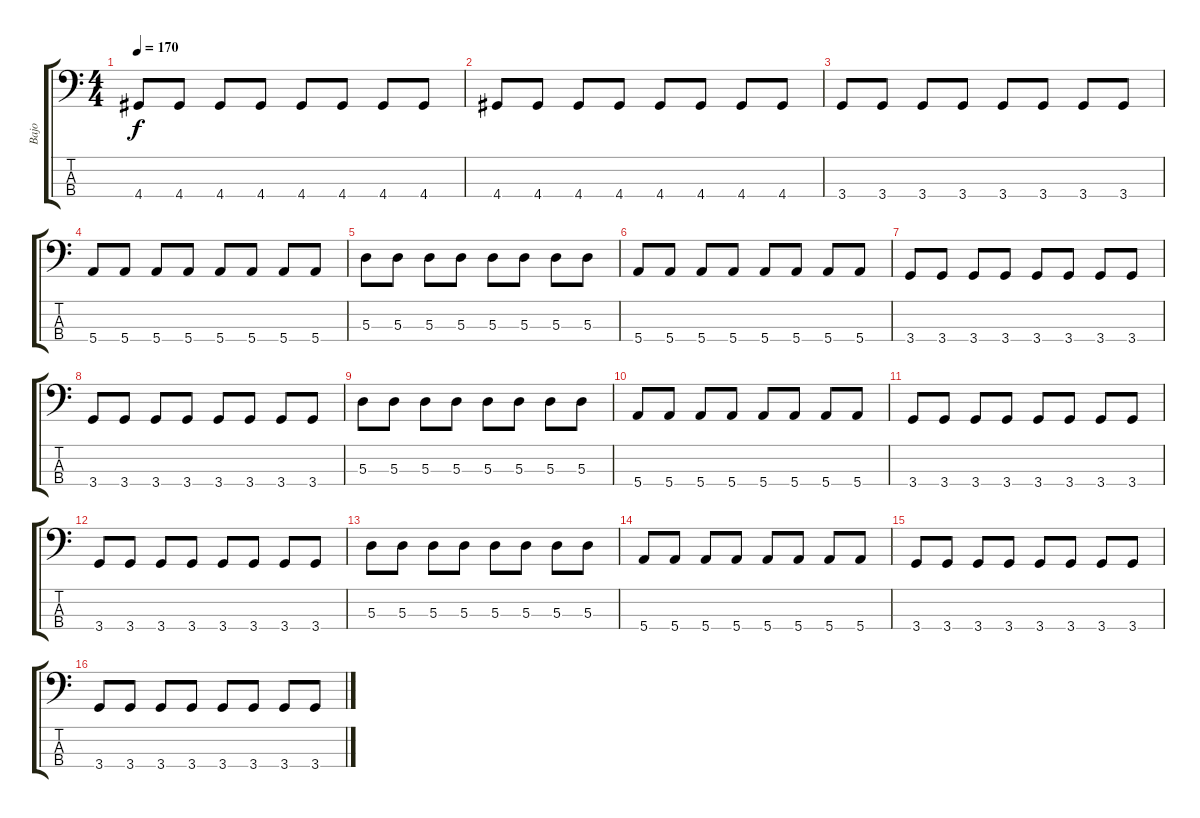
\track ("Bajo" "Bajo") {instrument electricbasspick}
\staff {score tabs}
\tuning (G2 D2 A1 E1) {hide}
\ts (4 4)
\tempo 170
\clef f4
\ks c
4.4.8{dy f} 4.4.8 4.4.8 4.4.8 4.4.8 4.4.8 4.4.8 4.4.8 |
4.4.8 4.4.8 4.4.8 4.4.8 4.4.8 4.4.8 4.4.8 4.4.8 |
3.4.8 3.4.8 3.4.8 3.4.8 3.4.8 3.4.8 3.4.8 3.4.8 |
5.4.8 5.4.8 5.4.8 5.4.8 5.4.8 5.4.8 5.4.8 5.4.8 |
5.3.8 5.3.8 5.3.8 5.3.8 5.3.8 5.3.8 5.3.8 5.3.8 |
5.4.8 5.4.8 5.4.8 5.4.8 5.4.8 5.4.8 5.4.8 5.4.8 |
3.4.8 3.4.8 3.4.8 3.4.8 3.4.8 3.4.8 3.4.8 3.4.8 |
3.4.8 3.4.8 3.4.8 3.4.8 3.4.8 3.4.8 3.4.8 3.4.8 |
5.3.8 5.3.8 5.3.8 5.3.8 5.3.8 5.3.8 5.3.8 5.3.8 |
5.4.8 5.4.8 5.4.8 5.4.8 5.4.8 5.4.8 5.4.8 5.4.8 |
3.4.8 3.4.8 3.4.8 3.4.8 3.4.8 3.4.8 3.4.8 3.4.8 |
3.4.8 3.4.8 3.4.8 3.4.8 3.4.8 3.4.8 3.4.8 3.4.8 |
5.3.8 5.3.8 5.3.8 5.3.8 5.3.8 5.3.8 5.3.8 5.3.8 |
5.4.8 5.4.8 5.4.8 5.4.8 5.4.8 5.4.8 5.4.8 5.4.8 |
3.4.8 3.4.8 3.4.8 3.4.8 3.4.8 3.4.8 3.4.8 3.4.8 |
3.4.8 3.4.8 3.4.8 3.4.8 3.4.8 3.4.8 3.4.8 3.4.8
